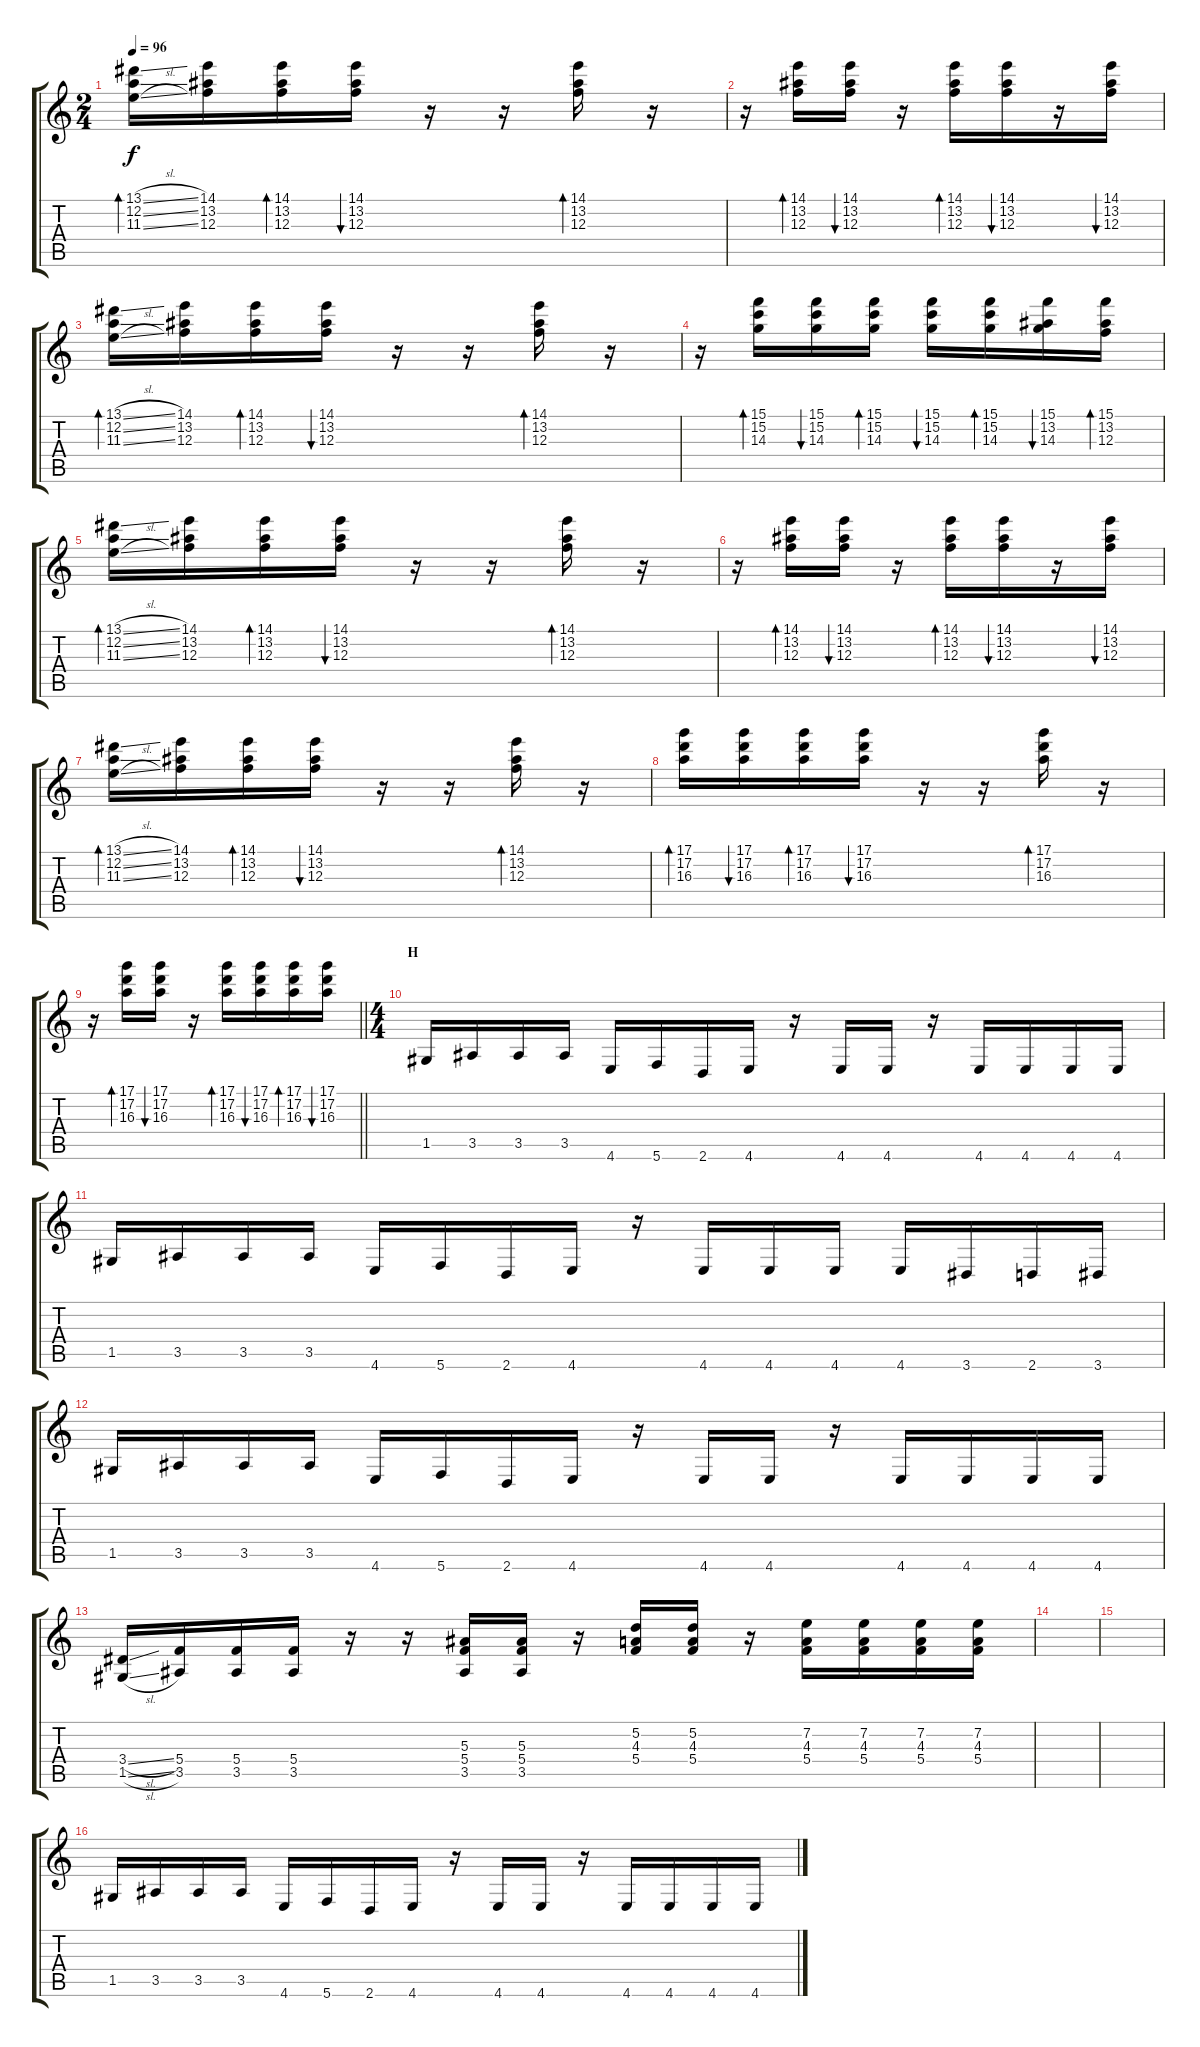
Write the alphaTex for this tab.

\track "" {instrument overdrivenguitar}
\staff {score tabs}
\tuning (D4 A3 F3 C3 G2 C2) {hide}
\ts (2 4)
\tempo 96
\clef g2
\ks c
(13.1{sl} 12.2{sl} 11.3{sl}).16{bd 60 dy f} (14.1 13.2 12.3).16 (14.1 13.2 12.3).16{bd 60} (14.1 13.2 12.3).16{bu 60} r.16 r.16 (14.1 13.2 12.3).16{bd 60} r.16 |
r.16 (14.1 13.2 12.3).16{bd 60} (14.1 13.2 12.3).16{bu 60} r.16 (14.1 13.2 12.3).16{bd 60} (14.1 13.2 12.3).16{bu 60} r.16 (14.1 13.2 12.3).16{bu 60} |
(13.1{sl} 12.2{sl} 11.3{sl}).16{bd 60} (14.1 13.2 12.3).16 (14.1 13.2 12.3).16{bd 60} (14.1 13.2 12.3).16{bu 60} r.16 r.16 (14.1 13.2 12.3).16{bd 60} r.16 |
r.16 (15.1 15.2 14.3).16{bd 60} (15.1 15.2 14.3).16{bu 60} (15.1 15.2 14.3).16{bd 60} (15.1 15.2 14.3).16{bu 60} (15.1 15.2 14.3).16{bd 60} (15.1 13.2 14.3).16{bu 60} (15.1 13.2 12.3).16{bd 60} |
(13.1{sl} 12.2{sl} 11.3{sl}).16{bd 60} (14.1 13.2 12.3).16 (14.1 13.2 12.3).16{bd 60} (14.1 13.2 12.3).16{bu 60} r.16 r.16 (14.1 13.2 12.3).16{bd 60} r.16 |
r.16 (14.1 13.2 12.3).16{bd 60} (14.1 13.2 12.3).16{bu 60} r.16 (14.1 13.2 12.3).16{bd 60} (14.1 13.2 12.3).16{bu 60} r.16 (14.1 13.2 12.3).16{bu 60} |
(13.1{sl} 12.2{sl} 11.3{sl}).16{bd 60} (14.1 13.2 12.3).16 (14.1 13.2 12.3).16{bd 60} (14.1 13.2 12.3).16{bu 60} r.16 r.16 (14.1 13.2 12.3).16{bd 60} r.16 |
(17.1 17.2 16.3).16{bd 60} (17.1 17.2 16.3).16{bu 60} (17.1 17.2 16.3).16{bd 60} (17.1 17.2 16.3).16{bu 60} r.16 r.16 (17.1 17.2 16.3).16{bd 60} r.16 |
\barLineRight lightlight
r.16 (17.1 17.2 16.3).16{bd 60} (17.1 17.2 16.3).16{bu 60} r.16 (17.1 17.2 16.3).16{bd 60} (17.1 17.2 16.3).16{bu 60} (17.1 17.2 16.3).16{bd 60} (17.1 17.2 16.3).16{bu 60} |
\ts (4 4)
\section ("" "H")
1.5.16{instrument overdrivenguitar} 3.5.16 3.5.16 3.5.16 4.6.16 5.6.16 2.6.16 4.6.16 r.16 4.6.16 4.6.16 r.16 4.6.16 4.6.16 4.6.16 4.6.16 |
1.5.16 3.5.16 3.5.16 3.5.16 4.6.16 5.6.16 2.6.16 4.6.16 r.16 4.6.16 4.6.16 4.6.16 4.6.16 3.6.16 2.6.16 3.6.16 |
1.5.16 3.5.16 3.5.16 3.5.16 4.6.16 5.6.16 2.6.16 4.6.16 r.16 4.6.16 4.6.16 r.16 4.6.16 4.6.16 4.6.16 4.6.16 |
(3.4{sl} 1.5{sl}).16 (5.4 3.5).16 (5.4 3.5).16 (5.4 3.5).16 r.16 r.16 (5.3 5.4 3.5).16 (5.3 5.4 3.5).16 r.16 (5.2 4.3 5.4).16 (5.2 4.3 5.4).16 r.16 (7.2 4.3 5.4).16 (7.2 4.3 5.4).16 (7.2 4.3 5.4).16 (7.2 4.3 5.4).16 |
|
|
1.5.16 3.5.16 3.5.16 3.5.16 4.6.16 5.6.16 2.6.16 4.6.16 r.16 4.6.16 4.6.16 r.16 4.6.16 4.6.16 4.6.16 4.6.16
